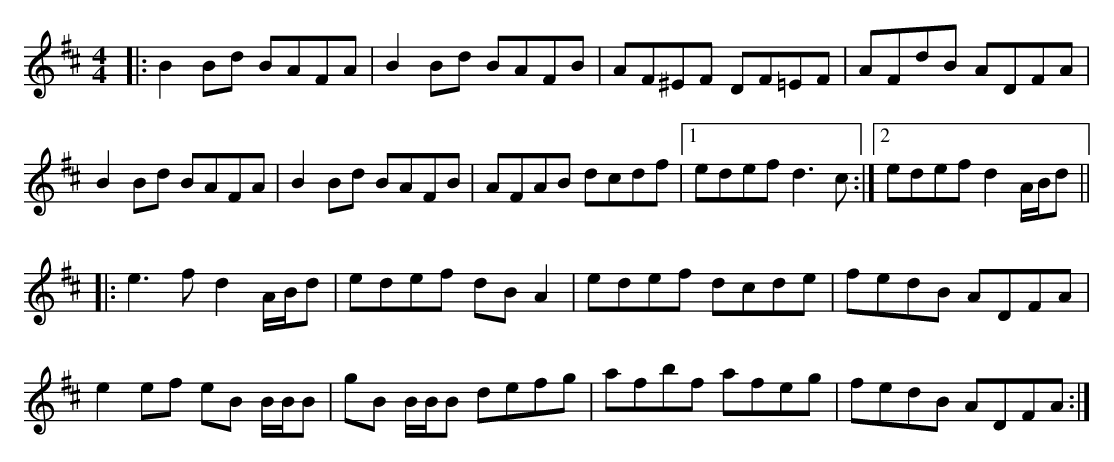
X:1
M:4/4
K:D
|:B2Bd BAFA|B2Bd BAFB|AF^EF DF=EF|AFdB ADFA|
B2Bd BAFA|B2Bd BAFB|AFAB dcdf|1 edef d3c:|2 edef d2A/B/d||
|:e3f d2A/B/d|edef dBA2|edef dcde|fedB ADFA|
e2ef eB B/B/B|gB B/B/B defg|afbf afeg|fedB ADFA:|
